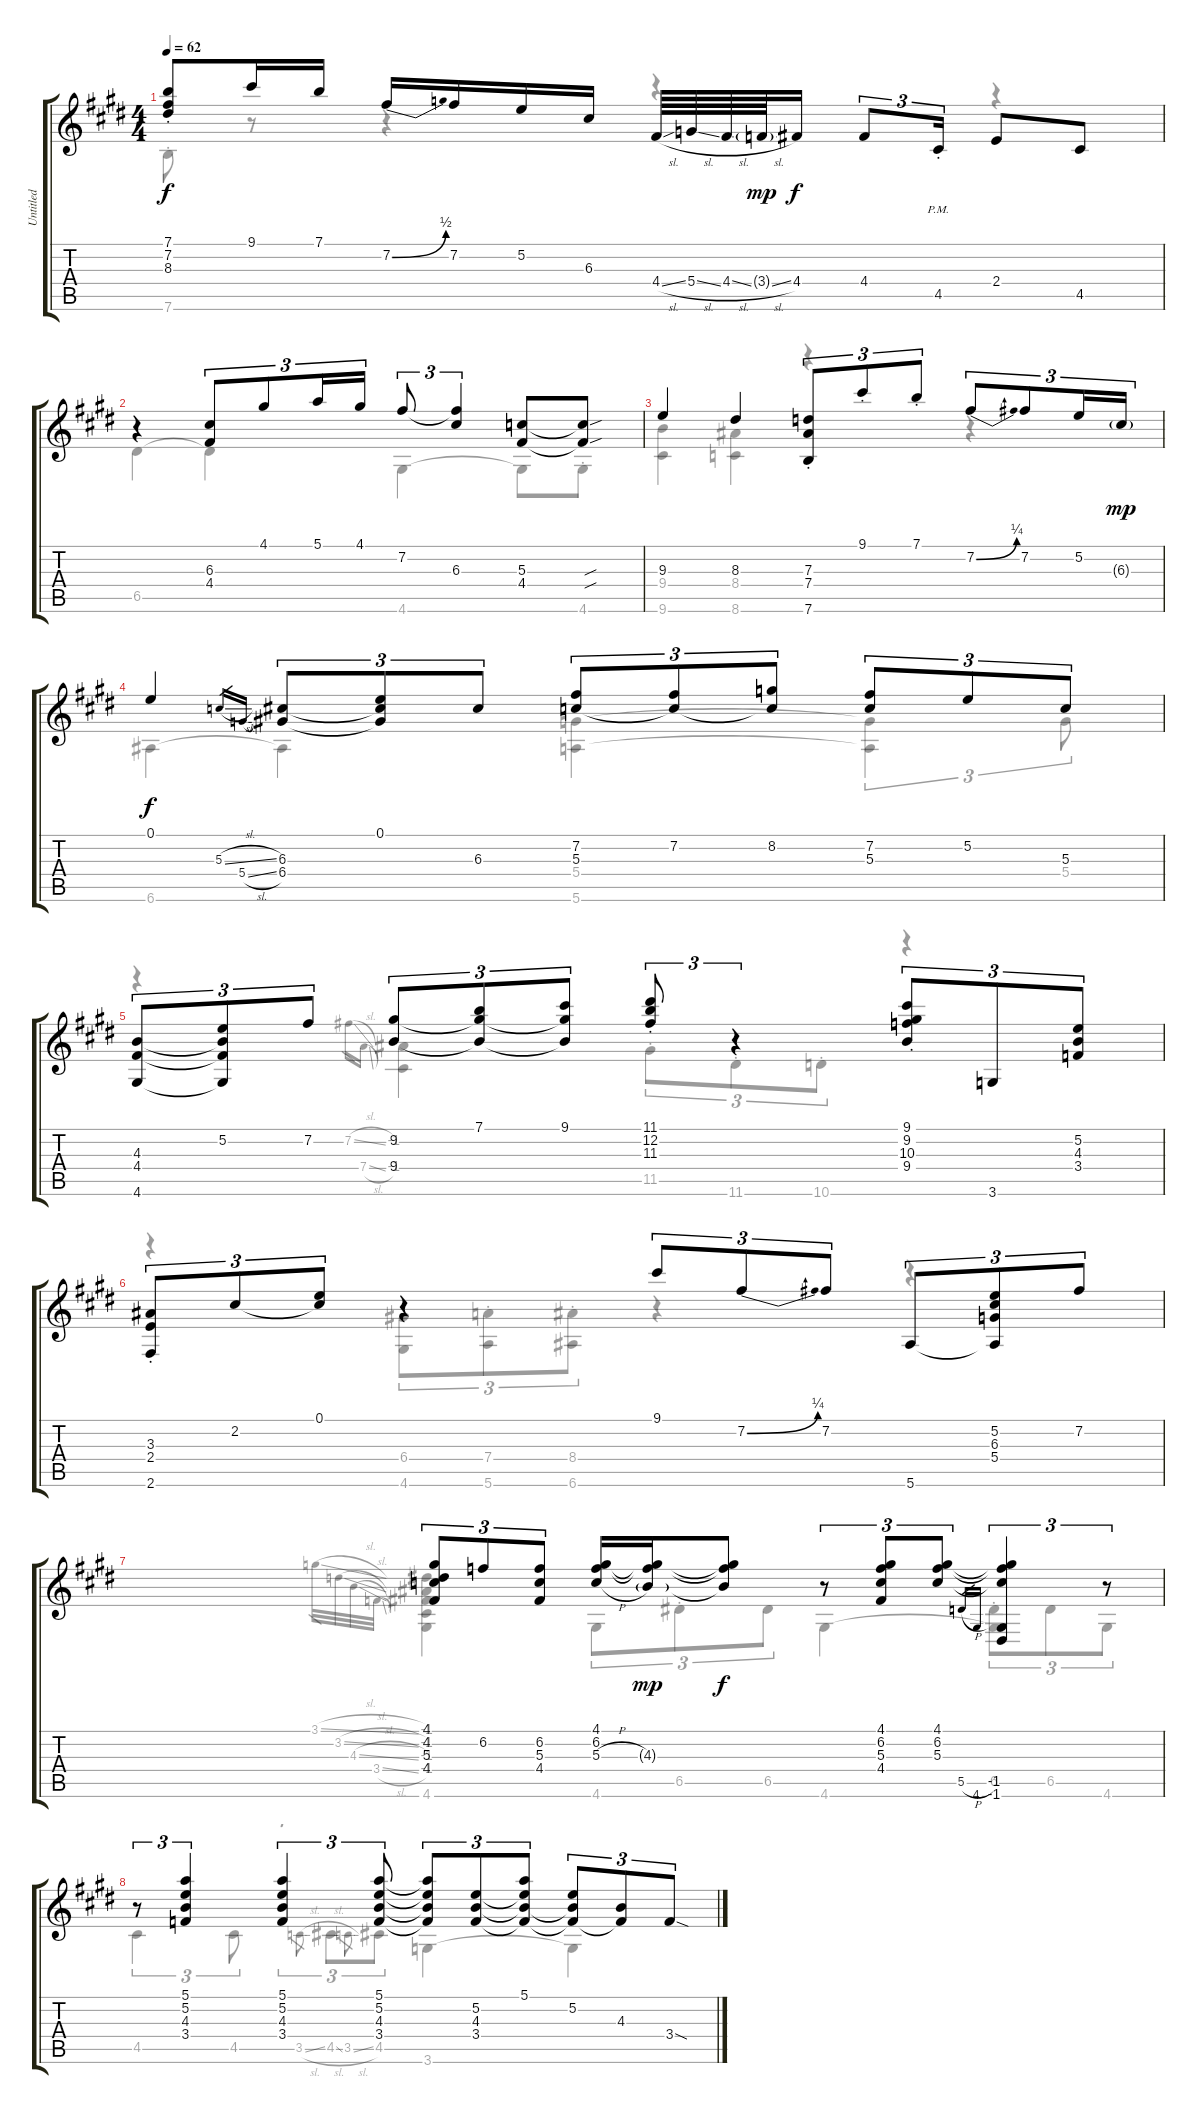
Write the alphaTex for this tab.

\track ("Untitled" "Untitled") {instrument electricguitarjazz}
\staff {score tabs}
\tuning (E4 B3 G3 D3 A2 E2) {hide}
\voice
\ts (4 4)
\tempo 62
\clef g2
\ks e
(7.1{st} 7.2{st} 8.3{st}).8{dy f} 9.1.16 7.1.16 7.2{be (bend 0 0 60 2)}.16 7.2.16 5.2.16 6.3.16 4.4{sl}.64 5.4{sl}.64 4.4{sl}.64 3.4{sl g}.64{dy mp} 4.4.16{dy f} 4.4.8{tu (3 2)} 4.5{pm st}.16{tu (3 2)} 2.4.8 4.5.8 |
\ks c#minor
r.4 (6.3 4.4).8{tu (3 2)} 4.1.8{tu (3 2)} 5.1.16{tu (3 2)} 4.1.16{tu (3 2)} 7.2.8{tu (3 2)} (7.2{t} 6.3).4{tu (3 2)} (5.3 4.4).8 (5.3{sou t} 4.4{sou t}).8 |
\ks e
9.3.4 8.3.4 (7.3{st} 7.4{st} 7.6{st}).8{tu (3 2)} 9.1{st}.8{tu (3 2)} 7.1{st}.8{tu (3 2)} 7.2{be (bend 0 0 60 1)}.8{tu (3 2)} 7.2.8{tu (3 2)} 5.2.16{tu (3 2)} 6.3{g}.16{tu (3 2) dy mp} |
\ks c#minor
0.1.4{dy f} 5.3{sl}.16{gr} 5.4{sl}.16{gr} (6.3 6.4).8{tu (3 2)} (0.1 6.3{t} 6.4{t}).8{tu (3 2)} 6.3.8{tu (3 2)} (7.2 5.3).8{tu (3 2)} (7.2 5.3{t}).8{tu (3 2)} (8.2 5.3{t}).8{tu (3 2)} (7.2 5.3).8{tu (3 2)} 5.2.8{tu (3 2)} 5.3.8{tu (3 2)} |
\ks e
(4.3 4.4 4.6).8{tu (3 2)} (5.2 4.3{t} 4.4{t} 4.6{t}).8{tu (3 2)} 7.2.8{tu (3 2)} (9.2 9.4).8{tu (3 2)} (7.1 9.2{t} 9.4{t}).8{tu (3 2)} (9.1 9.2{t} 9.4{t}).8{tu (3 2)} (11.1{st} 12.2{st} 11.3{st}).8{tu (3 2)} r.4{tu (3 2)} (9.1{st} 9.2{st} 10.3{st} 9.4{st}).8{tu (3 2)} 3.6.8{tu (3 2)} (5.2 4.3 3.4).8{tu (3 2)} |
\ks c#minor
(3.3{st} 2.4{st} 2.6{st}).8{tu (3 2)} 2.2.8{tu (3 2)} (0.1 2.2{t}).8{tu (3 2)} r.4 9.1.8{tu (3 2)} 7.2{be (bend 0 0 60 1)}.8{tu (3 2)} 7.2.8{tu (3 2)} 5.6.8{tu (3 2)} (5.2 6.3 5.4 5.6{t}).8{tu (3 2)} 7.2.8{tu (3 2)} |
\ks e
(4.1 4.2 5.3 4.4).8{tu (3 2)} 6.2.8{tu (3 2)} (6.2 5.3 4.4).8{tu (3 2)} (4.1 6.2 5.3{h}).16 (4.1{t} 6.2{t} 4.3{g}).16{dy mp} (4.1{t} 6.2{t} 4.3{t}).8{dy f} r.8{tu (3 2)} (4.1 6.2 5.3 4.4).8{tu (3 2)} (4.1 6.2 5.3).8{tu (3 2)} 5.5{h}.16{gr} 4.6.16{gr} (4.1{t} 6.2{t} 5.3{t} -1.5 -1.6).4{tu (3 2)} r.8{tu (3 2)} |
\ks c#minor
r.8{tu (3 2)} (5.1 5.2 4.3 3.4).4{tu (3 2)} (5.1 5.2 4.3 3.4).4{tu (3 2)} (5.1 5.2 4.3 3.4).8{tu (3 2)} (5.1{t} 5.2{t} 4.3{t} 3.4{t}).8{tu (3 2)} (5.2 4.3 3.4).8{tu (3 2)} (5.1 5.2{t} 4.3{t} 3.4{t}).8{tu (3 2)} (5.2 4.3{t} 3.4{t}).8{tu (3 2)} (4.3 3.4{t}).8{tu (3 2)} 3.4{sod}.8{tu (3 2)}
\voice
\clef g2
\ottava regular
\simile none
\ks e
7.6{st}.8{dy f} r.8 r.4 r.4 r.4 |
\ks c#minor
6.5.4 6.5{t}.4 4.6.4 4.6{t}.8 4.6{st}.8 |
\ks e
(9.4 9.6).4 (8.4 8.6).4 r.4 r.4 |
\ks c#minor
6.6.4 6.6{t}.4 (5.4 5.6).4 (5.4{t} 5.6{t}).4{tu (3 2)} 5.4.8{tu (3 2)} |
\ks e
r.4 7.2{sl}.16{gr} 7.4{sl}.16{gr} (-1.2 -1.4).4 11.5{st}.8{tu (3 2)} 11.6{st}.8{tu (3 2)} 10.6{st}.8{tu (3 2)} r.4 |
\ks c#minor
r.4 (6.4{st} 4.6{st}).8{tu (3 2)} (7.4{st} 5.6{st}).8{tu (3 2)} (8.4{st} 6.6{st}).8{tu (3 2)} r.4 r.4 |
\ks e
3.1{sl}.32{gr} 3.2{sl}.32{gr} 4.3{sl}.32{gr} 3.4{sl}.32{gr} (-1.1 -1.2 -1.3 -1.4 4.6).4 4.6.8{tu (3 2)} 6.5{st}.8{tu (3 2)} 6.5.8{tu (3 2)} 4.6.4 (6.5{st} 4.6{t}).8{tu (3 2)} 6.5.8{tu (3 2)} 4.6.8{tu (3 2)} |
\ks c#minor
4.5.4{tu (3 2)} 4.5.8{tu (3 2)} r.8{tu (3 2)} 3.5{sl}.8{gr} 4.5{sl}.8{tu (3 2)} 3.5{sl}.8{gr} 4.5.8{tu (3 2)} 3.6.4 3.6{t}.4
